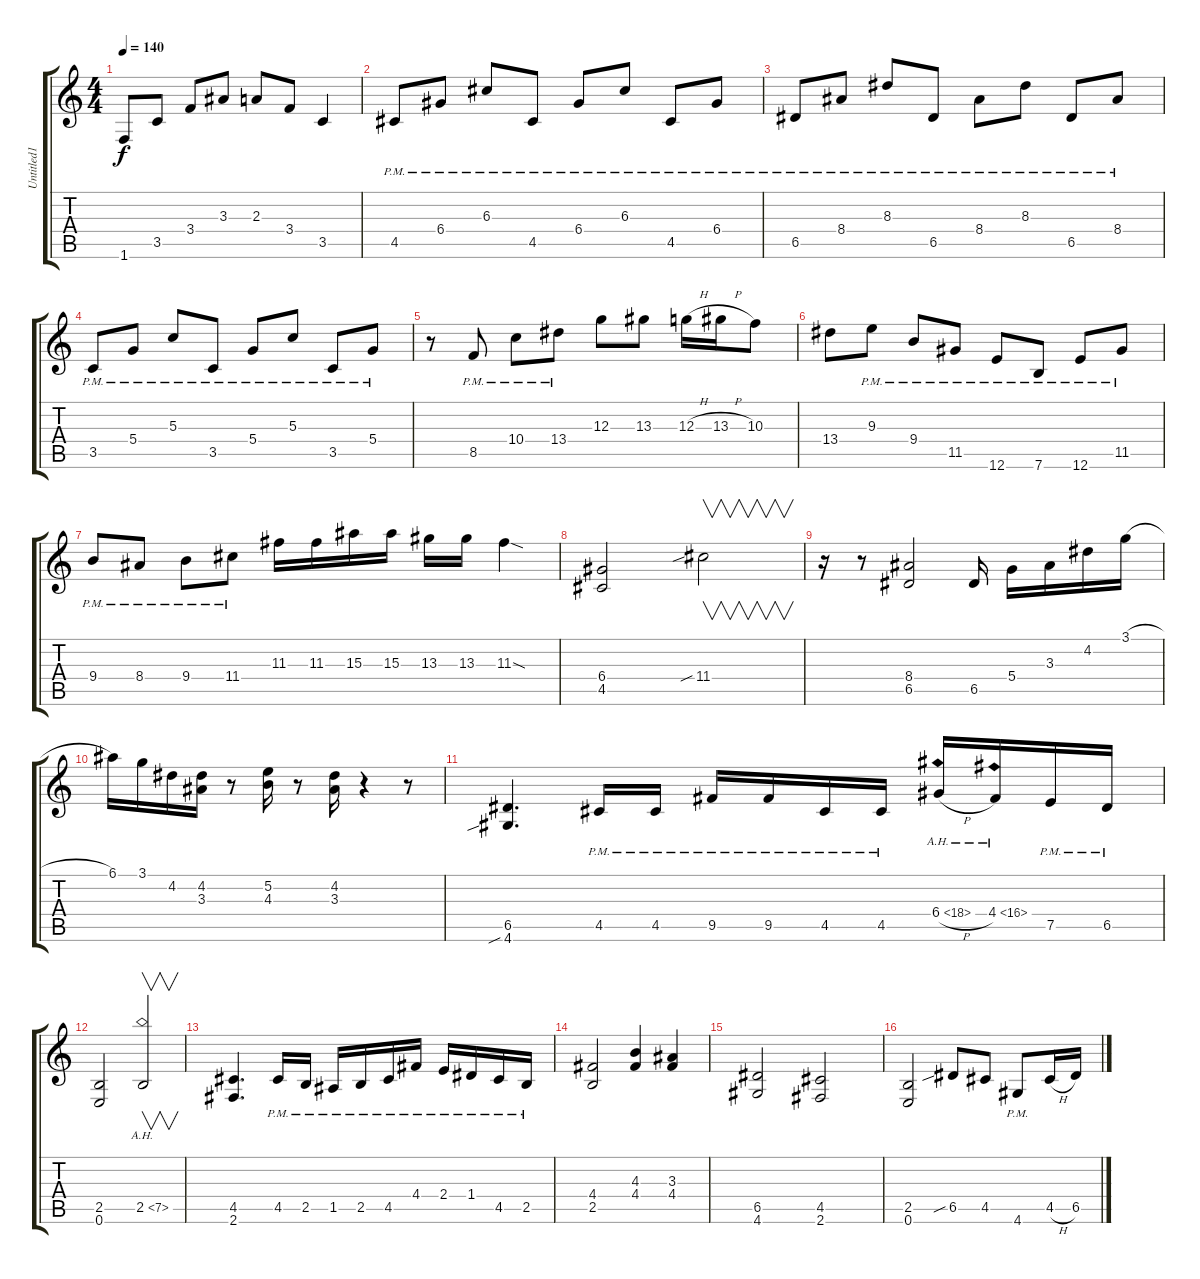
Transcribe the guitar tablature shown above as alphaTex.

\track ("Untitled1" "Untitled1") {instrument distortionguitar}
\staff {score tabs}
\tuning (E4 B3 G3 D3 A2 E2) {hide}
\ts (4 4)
\tempo 140
\clef g2
\ks c
1.6.8{dy f} 3.5.8 3.4.8 3.3.8 2.3.8 3.4.8 3.5.4 |
4.5{pm}.8 6.4{pm}.8 6.3{pm}.8 4.5{pm}.8 6.4{pm}.8 6.3{pm}.8 4.5{pm}.8 6.4{pm}.8 |
6.5{pm}.8 8.4{pm}.8 8.3{pm}.8 6.5{pm}.8 8.4{pm}.8 8.3{pm}.8 6.5{pm}.8 8.4{pm}.8 |
3.5{pm}.8 5.4{pm}.8 5.3{pm}.8 3.5{pm}.8 5.4{pm}.8 5.3{pm}.8 3.5{pm}.8 5.4{pm}.8 |
r.8 8.5{pm}.8 10.4{pm}.8 13.4{pm}.8 12.3.8 13.3.8 12.3{h}.16 13.3{h}.16 10.3.8 |
13.4.8 9.3{pm}.8 9.4{pm}.8 11.5{pm}.8 12.6{pm}.8 7.6{pm}.8 12.6{pm}.8 11.5{pm}.8 |
9.4{pm}.8 8.4{pm}.8 9.4{pm}.8 11.4{pm}.8 11.3.16 11.3.16 15.3.16 15.3.16 13.3.16 13.3.16 11.3{sod}.4 |
(6.4 4.5).2 11.4{sib}.2{v} |
r.16 r.8 (8.4 6.5).2 6.5.16 5.4.16 3.3.16 4.2.16 3.1{h}.16 |
6.1.16 3.1.16 4.2.16 (4.2 3.3).16 r.8 (5.2 4.3).16 r.8 (4.2 3.3).16 r.4 r.8 |
(6.5 4.6{sib}).4{d} 4.5{pm}.16 4.5{pm}.16 9.5{pm}.16 9.5{pm}.16 4.5{pm}.16 4.5{pm}.16 6.4{ah 12 h}.16 4.4{ah 12}.16 7.5{pm}.16 6.5{pm}.16 |
(2.5 0.6).2 2.5{ah 5}.2{v} |
(4.5 2.6).4{d} 4.5{pm}.16 2.5{pm}.16 1.5{pm}.16 2.5{pm}.16 4.5{pm}.16 4.4{pm}.16 2.4{pm}.16 1.4{pm}.16 4.5{pm}.16 2.5{pm}.16 |
(4.4 2.5).2 (4.3 4.4).4 (3.3 4.4).4 |
(6.5 4.6).2 (4.5 2.6).2 |
(2.5 0.6).2 6.5{sib}.8 4.5.8 4.6{pm}.8 4.5{h}.16 6.5.16
